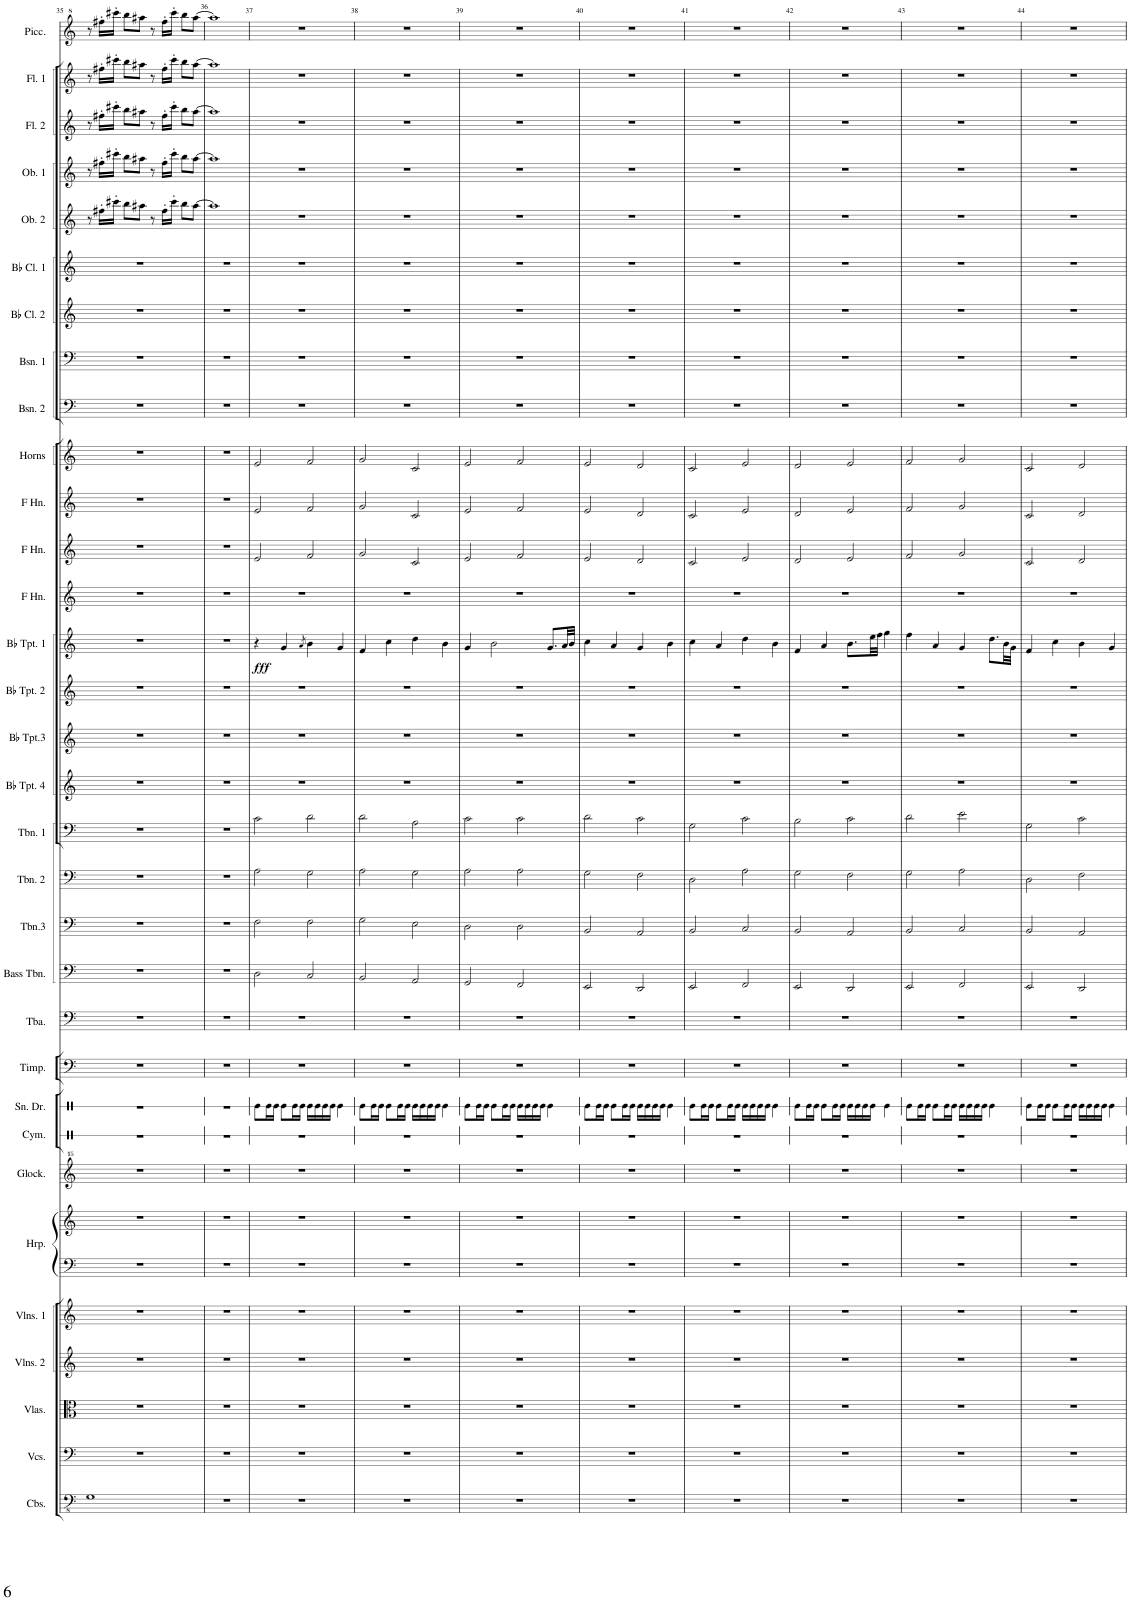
**kern	**kern	**kern	**kern	**kern	**kern	**kern	**kern	**kern	**kern	**kern	**kern	**kern	**kern	**kern	**kern	**kern	**kern	**kern	**kern	**dynam	**kern	**kern	**kern	**kern	**kern	**kern	**kern	**kern	**kern	**kern	**kern	**kern	**kern
*part32	*part31	*part30	*part29	*part28	*part27	*part27	*part26	*part25	*part24	*part23	*part22	*part21	*part20	*part19	*part18	*part17	*part16	*part15	*part14	*part14	*part13	*part12	*part11	*part10	*part9	*part8	*part7	*part6	*part5	*part4	*part3	*part2	*part1
*staff33	*staff32	*staff31	*staff30	*staff29	*staff28	*staff27	*staff26	*staff25	*staff24	*staff23	*staff22	*staff21	*staff20	*staff19	*staff18	*staff17	*staff16	*staff15	*staff14	*staff14	*staff13	*staff12	*staff11	*staff10	*staff9	*staff8	*staff7	*staff6	*staff5	*staff4	*staff3	*staff2	*staff1
*I"Contrabasses	*I"Violoncellos	*I"Violas	*I"Violins 2	*I"Violins 1	*I"Harp	*	*I"Glockenspiel	*I"Cymbal	*I"Snare Drum	*I"Timpani	*I"Tuba	*I"Bass Trombone	*I"Trombone 3	*I"Trombone 2	*I"Trombone 1	*I"Bb Trumpet 4	*I"Bb Trumpet 3	*I"Bb Trumpet 2	*I"Bb Trumpet 1	*	*I"Horn in F	*I"Horn in F	*I"Horn in F	*I"Horns	*I"Bassoon 2	*I"Bassoon 1	*I"Bb Clarinet 2	*I"Bb Clarinet 1	*I"Oboe 2	*I"Oboe 1	*I"Flute 2	*I"Flute 1	*I"Piccolo
*I'Cbs.	*I'Vcs.	*I'Vlas.	*I'Vlns. 2	*I'Vlns. 1	*I'Hrp.	*	*I'Glock.	*I'Cym.	*I'Sn. Dr.	*I'Timp.	*I'Tba.	*I'Bass Tbn.	*I'Tbn.3	*I'Tbn. 2	*I'Tbn. 1	*I'Bb Tpt. 4	*I'Bb Tpt.3	*I'Bb Tpt. 2	*I'Bb Tpt. 1	*	*	*	*	*I'Horns	*I'Bsn. 2	*I'Bsn. 1	*I'Bb Cl. 2	*I'Bb Cl. 1	*I'Ob. 2	*I'Ob. 1	*I'Fl. 2	*I'Fl. 1	*I'Picc.
!!LO:PB:g=z
*clefFv4	*clefF4	*clefC3	*clefG2	*clefG2	*clefF4	*clefG2	*clefG^^2	*clefX	*clefX	*clefF4	*clefF4	*clefF4	*clefF4	*clefF4	*clefF4	*clefG2	*clefG2	*clefG2	*clefG2	*	*clefG2	*clefG2	*clefG2	*clefG2	*clefF4	*clefF4	*clefG2	*clefG2	*clefG2	*clefG2	*clefG2	*clefG2	*clefG^2
*	*	*	*	*	*	*	*	*	*	*	*	*	*	*	*	*ITrd1c2	*ITrd1c2	*ITrd1c2	*ITrd1c2	*	*ITrd4c7	*ITrd4c7	*ITrd4c7	*ITrd4c7	*	*	*ITrd1c2	*ITrd1c2	*	*	*	*	*ITrd-7c-12
*k[]	*k[]	*k[]	*k[]	*k[]	*k[]	*k[]	*k[]	*k[]	*k[]	*k[]	*k[]	*k[]	*k[]	*k[]	*k[]	*k[]	*k[]	*k[]	*k[]	*	*k[]	*k[]	*k[]	*k[]	*k[]	*k[]	*k[]	*k[]	*k[]	*k[]	*k[]	*k[]	*k[]
*M4/4	*M4/4	*M4/4	*M4/4	*M4/4	*M4/4	*M4/4	*M4/4	*M4/4	*M4/4	*M4/4	*M4/4	*M4/4	*M4/4	*M4/4	*M4/4	*M4/4	*M4/4	*M4/4	*M4/4	*	*M4/4	*M4/4	*M4/4	*M4/4	*M4/4	*M4/4	*M4/4	*M4/4	*M4/4	*M4/4	*M4/4	*M4/4	*M4/4
=35	=35	=35	=35	=35	=35	=35	=35	=35	=35	=35	=35	=35	=35	=35	=35	=35	=35	=35	=35	=35	=35	=35	=35	=35	=35	=35	=35	=35	=35	=35	=35	=35	=35
1GG	1r	1r	1r	1r	1r	1r	1r	1r	1r	1r	1r	1r	1r	1r	1r	1r	1r	1r	1r	.	1r	1r	1r	1r	1r	1r	1r	1r	8r	8r	8r	8r	8r
.	.	.	.	.	.	.	.	.	.	.	.	.	.	.	.	.	.	.	.	.	.	.	.	.	.	.	.	.	16ff#X'\LL	16ff#X'\LL	16ff#X'\LL	16ff#X'\LL	16fff#X'\LL
.	.	.	.	.	.	.	.	.	.	.	.	.	.	.	.	.	.	.	.	.	.	.	.	.	.	.	.	.	16ccc#X'\JJ	16ccc#X'\JJ	16ccc#X'\JJ	16ccc#X'\JJ	16cccc#X'\JJ
.	.	.	.	.	.	.	.	.	.	.	.	.	.	.	.	.	.	.	.	.	.	.	.	.	.	.	.	.	8bb\L	8bb\L	8bb\L	8bb\L	8bbb\L
.	.	.	.	.	.	.	.	.	.	.	.	.	.	.	.	.	.	.	.	.	.	.	.	.	.	.	.	.	8aa#X\J	8aa#X\J	8aa#X\J	8aa#X\J	8aaa#X\J
.	.	.	.	.	.	.	.	.	.	.	.	.	.	.	.	.	.	.	.	.	.	.	.	.	.	.	.	.	8r	8r	8r	8r	8r
.	.	.	.	.	.	.	.	.	.	.	.	.	.	.	.	.	.	.	.	.	.	.	.	.	.	.	.	.	16ff#'\LL	16ff#'\LL	16ff#'\LL	16ff#'\LL	16fff#'\LL
.	.	.	.	.	.	.	.	.	.	.	.	.	.	.	.	.	.	.	.	.	.	.	.	.	.	.	.	.	16ccc#'\JJ	16ccc#'\JJ	16ccc#'\JJ	16ccc#'\JJ	16cccc#'\JJ
.	.	.	.	.	.	.	.	.	.	.	.	.	.	.	.	.	.	.	.	.	.	.	.	.	.	.	.	.	8bb\L	8bb\L	8bb\L	8bb\L	8bbb\L
.	.	.	.	.	.	.	.	.	.	.	.	.	.	.	.	.	.	.	.	.	.	.	.	.	.	.	.	.	[8aa#\J	[8aa#\J	[8aa#\J	[8aa#\J	[8aaa#\J
=36	=36	=36	=36	=36	=36	=36	=36	=36	=36	=36	=36	=36	=36	=36	=36	=36	=36	=36	=36	=36	=36	=36	=36	=36	=36	=36	=36	=36	=36	=36	=36	=36	=36
1r	1r	1r	1r	1r	1r	1r	1r	1r	1r	1r	1r	1r	1r	1r	1r	1r	1r	1r	1r	.	1r	1r	1r	1r	1r	1r	1r	1r	1aa#]	1aa#]	1aa#]	1aa#]	1aaa#]
=37	=37	=37	=37	=37	=37	=37	=37	=37	=37	=37	=37	=37	=37	=37	=37	=37	=37	=37	=37	=37	=37	=37	=37	=37	=37	=37	=37	=37	=37	=37	=37	=37	=37
!	!	!	!	!	!	!	!	!	!	!	!	!	!	!	!	!	!	!	!	!LO:DY:b	!	!	!	!	!	!	!	!	!	!	!	!	!
1r	1r	1r	1r	1r	1r	1r	1r	1r	8Re\L	1r	1r	2D\	2F\	2A\	2c\	1r	1r	1r	4r	fff	1r	2e/	2e/	2e/	1r	1r	1r	1r	1r	1r	1r	1r	1r
.	.	.	.	.	.	.	.	.	16Re\L	.	.	.	.	.	.	.	.	.	.	.	.	.	.	.	.	.	.	.	.	.	.	.	.
.	.	.	.	.	.	.	.	.	16Re\JJ	.	.	.	.	.	.	.	.	.	.	.	.	.	.	.	.	.	.	.	.	.	.	.	.
.	.	.	.	.	.	.	.	.	8Re\L	.	.	.	.	.	.	.	.	.	4g/	.	.	.	.	.	.	.	.	.	.	.	.	.	.
.	.	.	.	.	.	.	.	.	16Re\L	.	.	.	.	.	.	.	.	.	.	.	.	.	.	.	.	.	.	.	.	.	.	.	.
.	.	.	.	.	.	.	.	.	16Re\JJ	.	.	.	.	.	.	.	.	.	.	.	.	.	.	.	.	.	.	.	.	.	.	.	.
.	.	.	.	.	.	.	.	.	.	.	.	.	.	.	.	.	.	.	8qa/	.	.	.	.	.	.	.	.	.	.	.	.	.	.
.	.	.	.	.	.	.	.	.	16Re\LL	.	.	2C/	2F\	2G\	2d\	.	.	.	4b\	.	.	2f/	2f/	2f/	.	.	.	.	.	.	.	.	.
.	.	.	.	.	.	.	.	.	16Re\	.	.	.	.	.	.	.	.	.	.	.	.	.	.	.	.	.	.	.	.	.	.	.	.
.	.	.	.	.	.	.	.	.	16Re\	.	.	.	.	.	.	.	.	.	.	.	.	.	.	.	.	.	.	.	.	.	.	.	.
.	.	.	.	.	.	.	.	.	16Re\JJ	.	.	.	.	.	.	.	.	.	.	.	.	.	.	.	.	.	.	.	.	.	.	.	.
.	.	.	.	.	.	.	.	.	4Re\	.	.	.	.	.	.	.	.	.	4g/	.	.	.	.	.	.	.	.	.	.	.	.	.	.
=38	=38	=38	=38	=38	=38	=38	=38	=38	=38	=38	=38	=38	=38	=38	=38	=38	=38	=38	=38	=38	=38	=38	=38	=38	=38	=38	=38	=38	=38	=38	=38	=38	=38
1r	1r	1r	1r	1r	1r	1r	1r	1r	8Re\L	1r	1r	2BB/	2G\	2A\	2d\	1r	1r	1r	4f/	.	1r	2g/	2g/	2g/	1r	1r	1r	1r	1r	1r	1r	1r	1r
.	.	.	.	.	.	.	.	.	16Re\L	.	.	.	.	.	.	.	.	.	.	.	.	.	.	.	.	.	.	.	.	.	.	.	.
.	.	.	.	.	.	.	.	.	16Re\JJ	.	.	.	.	.	.	.	.	.	.	.	.	.	.	.	.	.	.	.	.	.	.	.	.
.	.	.	.	.	.	.	.	.	8Re\L	.	.	.	.	.	.	.	.	.	4cc\	.	.	.	.	.	.	.	.	.	.	.	.	.	.
.	.	.	.	.	.	.	.	.	16Re\L	.	.	.	.	.	.	.	.	.	.	.	.	.	.	.	.	.	.	.	.	.	.	.	.
.	.	.	.	.	.	.	.	.	16Re\JJ	.	.	.	.	.	.	.	.	.	.	.	.	.	.	.	.	.	.	.	.	.	.	.	.
.	.	.	.	.	.	.	.	.	16Re\LL	.	.	2AA/	2E\	2G\	2A\	.	.	.	4dd\	.	.	2c/	2c/	2c/	.	.	.	.	.	.	.	.	.
.	.	.	.	.	.	.	.	.	16Re\	.	.	.	.	.	.	.	.	.	.	.	.	.	.	.	.	.	.	.	.	.	.	.	.
.	.	.	.	.	.	.	.	.	16Re\	.	.	.	.	.	.	.	.	.	.	.	.	.	.	.	.	.	.	.	.	.	.	.	.
.	.	.	.	.	.	.	.	.	16Re\JJ	.	.	.	.	.	.	.	.	.	.	.	.	.	.	.	.	.	.	.	.	.	.	.	.
.	.	.	.	.	.	.	.	.	4Re\	.	.	.	.	.	.	.	.	.	4b\	.	.	.	.	.	.	.	.	.	.	.	.	.	.
=39	=39	=39	=39	=39	=39	=39	=39	=39	=39	=39	=39	=39	=39	=39	=39	=39	=39	=39	=39	=39	=39	=39	=39	=39	=39	=39	=39	=39	=39	=39	=39	=39	=39
1r	1r	1r	1r	1r	1r	1r	1r	1r	8Re\L	1r	1r	2GG/	2D\	2A\	2c\	1r	1r	1r	4g/	.	1r	2e/	2e/	2e/	1r	1r	1r	1r	1r	1r	1r	1r	1r
.	.	.	.	.	.	.	.	.	16Re\L	.	.	.	.	.	.	.	.	.	.	.	.	.	.	.	.	.	.	.	.	.	.	.	.
.	.	.	.	.	.	.	.	.	16Re\JJ	.	.	.	.	.	.	.	.	.	.	.	.	.	.	.	.	.	.	.	.	.	.	.	.
.	.	.	.	.	.	.	.	.	8Re\L	.	.	.	.	.	.	.	.	.	2b\	.	.	.	.	.	.	.	.	.	.	.	.	.	.
.	.	.	.	.	.	.	.	.	16Re\L	.	.	.	.	.	.	.	.	.	.	.	.	.	.	.	.	.	.	.	.	.	.	.	.
.	.	.	.	.	.	.	.	.	16Re\JJ	.	.	.	.	.	.	.	.	.	.	.	.	.	.	.	.	.	.	.	.	.	.	.	.
.	.	.	.	.	.	.	.	.	16Re\LL	.	.	2FF/	2D\	2A\	2c\	.	.	.	.	.	.	2f/	2f/	2f/	.	.	.	.	.	.	.	.	.
.	.	.	.	.	.	.	.	.	16Re\	.	.	.	.	.	.	.	.	.	.	.	.	.	.	.	.	.	.	.	.	.	.	.	.
.	.	.	.	.	.	.	.	.	16Re\	.	.	.	.	.	.	.	.	.	.	.	.	.	.	.	.	.	.	.	.	.	.	.	.
.	.	.	.	.	.	.	.	.	16Re\JJ	.	.	.	.	.	.	.	.	.	.	.	.	.	.	.	.	.	.	.	.	.	.	.	.
.	.	.	.	.	.	.	.	.	4Re\	.	.	.	.	.	.	.	.	.	8.g/L	.	.	.	.	.	.	.	.	.	.	.	.	.	.
.	.	.	.	.	.	.	.	.	.	.	.	.	.	.	.	.	.	.	32a/LL	.	.	.	.	.	.	.	.	.	.	.	.	.	.
.	.	.	.	.	.	.	.	.	.	.	.	.	.	.	.	.	.	.	32b/JJJ	.	.	.	.	.	.	.	.	.	.	.	.	.	.
=40	=40	=40	=40	=40	=40	=40	=40	=40	=40	=40	=40	=40	=40	=40	=40	=40	=40	=40	=40	=40	=40	=40	=40	=40	=40	=40	=40	=40	=40	=40	=40	=40	=40
1r	1r	1r	1r	1r	1r	1r	1r	1r	8Re\L	1r	1r	2EE/	2BB/	2G\	2d\	1r	1r	1r	4cc\	.	1r	2e/	2e/	2e/	1r	1r	1r	1r	1r	1r	1r	1r	1r
.	.	.	.	.	.	.	.	.	16Re\L	.	.	.	.	.	.	.	.	.	.	.	.	.	.	.	.	.	.	.	.	.	.	.	.
.	.	.	.	.	.	.	.	.	16Re\JJ	.	.	.	.	.	.	.	.	.	.	.	.	.	.	.	.	.	.	.	.	.	.	.	.
.	.	.	.	.	.	.	.	.	8Re\L	.	.	.	.	.	.	.	.	.	4a/	.	.	.	.	.	.	.	.	.	.	.	.	.	.
.	.	.	.	.	.	.	.	.	16Re\L	.	.	.	.	.	.	.	.	.	.	.	.	.	.	.	.	.	.	.	.	.	.	.	.
.	.	.	.	.	.	.	.	.	16Re\JJ	.	.	.	.	.	.	.	.	.	.	.	.	.	.	.	.	.	.	.	.	.	.	.	.
.	.	.	.	.	.	.	.	.	16Re\LL	.	.	2DD/	2AA/	2F\	2c\	.	.	.	4g/	.	.	2d/	2d/	2d/	.	.	.	.	.	.	.	.	.
.	.	.	.	.	.	.	.	.	16Re\	.	.	.	.	.	.	.	.	.	.	.	.	.	.	.	.	.	.	.	.	.	.	.	.
.	.	.	.	.	.	.	.	.	16Re\	.	.	.	.	.	.	.	.	.	.	.	.	.	.	.	.	.	.	.	.	.	.	.	.
.	.	.	.	.	.	.	.	.	16Re\JJ	.	.	.	.	.	.	.	.	.	.	.	.	.	.	.	.	.	.	.	.	.	.	.	.
.	.	.	.	.	.	.	.	.	4Re\	.	.	.	.	.	.	.	.	.	4b\	.	.	.	.	.	.	.	.	.	.	.	.	.	.
=41	=41	=41	=41	=41	=41	=41	=41	=41	=41	=41	=41	=41	=41	=41	=41	=41	=41	=41	=41	=41	=41	=41	=41	=41	=41	=41	=41	=41	=41	=41	=41	=41	=41
1r	1r	1r	1r	1r	1r	1r	1r	1r	8Re\L	1r	1r	2EE/	2BB/	2D\	2G\	1r	1r	1r	4cc\	.	1r	2c/	2c/	2c/	1r	1r	1r	1r	1r	1r	1r	1r	1r
.	.	.	.	.	.	.	.	.	16Re\L	.	.	.	.	.	.	.	.	.	.	.	.	.	.	.	.	.	.	.	.	.	.	.	.
.	.	.	.	.	.	.	.	.	16Re\JJ	.	.	.	.	.	.	.	.	.	.	.	.	.	.	.	.	.	.	.	.	.	.	.	.
.	.	.	.	.	.	.	.	.	8Re\L	.	.	.	.	.	.	.	.	.	4a/	.	.	.	.	.	.	.	.	.	.	.	.	.	.
.	.	.	.	.	.	.	.	.	16Re\L	.	.	.	.	.	.	.	.	.	.	.	.	.	.	.	.	.	.	.	.	.	.	.	.
.	.	.	.	.	.	.	.	.	16Re\JJ	.	.	.	.	.	.	.	.	.	.	.	.	.	.	.	.	.	.	.	.	.	.	.	.
.	.	.	.	.	.	.	.	.	16Re\LL	.	.	2FF/	2C/	2A\	2c\	.	.	.	4dd\	.	.	2e/	2e/	2e/	.	.	.	.	.	.	.	.	.
.	.	.	.	.	.	.	.	.	16Re\	.	.	.	.	.	.	.	.	.	.	.	.	.	.	.	.	.	.	.	.	.	.	.	.
.	.	.	.	.	.	.	.	.	16Re\	.	.	.	.	.	.	.	.	.	.	.	.	.	.	.	.	.	.	.	.	.	.	.	.
.	.	.	.	.	.	.	.	.	16Re\JJ	.	.	.	.	.	.	.	.	.	.	.	.	.	.	.	.	.	.	.	.	.	.	.	.
.	.	.	.	.	.	.	.	.	4Re\	.	.	.	.	.	.	.	.	.	4b\	.	.	.	.	.	.	.	.	.	.	.	.	.	.
=42	=42	=42	=42	=42	=42	=42	=42	=42	=42	=42	=42	=42	=42	=42	=42	=42	=42	=42	=42	=42	=42	=42	=42	=42	=42	=42	=42	=42	=42	=42	=42	=42	=42
1r	1r	1r	1r	1r	1r	1r	1r	1r	8Re\L	1r	1r	2EE/	2BB/	2G\	2B\	1r	1r	1r	4f/	.	1r	2d/	2d/	2d/	1r	1r	1r	1r	1r	1r	1r	1r	1r
.	.	.	.	.	.	.	.	.	16Re\L	.	.	.	.	.	.	.	.	.	.	.	.	.	.	.	.	.	.	.	.	.	.	.	.
.	.	.	.	.	.	.	.	.	16Re\JJ	.	.	.	.	.	.	.	.	.	.	.	.	.	.	.	.	.	.	.	.	.	.	.	.
.	.	.	.	.	.	.	.	.	8Re\L	.	.	.	.	.	.	.	.	.	4a/	.	.	.	.	.	.	.	.	.	.	.	.	.	.
.	.	.	.	.	.	.	.	.	16Re\L	.	.	.	.	.	.	.	.	.	.	.	.	.	.	.	.	.	.	.	.	.	.	.	.
.	.	.	.	.	.	.	.	.	16Re\JJ	.	.	.	.	.	.	.	.	.	.	.	.	.	.	.	.	.	.	.	.	.	.	.	.
.	.	.	.	.	.	.	.	.	16Re\LL	.	.	2DD/	2AA/	2F\	2c\	.	.	.	8.b\L	.	.	2e/	2e/	2e/	.	.	.	.	.	.	.	.	.
.	.	.	.	.	.	.	.	.	16Re\	.	.	.	.	.	.	.	.	.	.	.	.	.	.	.	.	.	.	.	.	.	.	.	.
.	.	.	.	.	.	.	.	.	16Re\	.	.	.	.	.	.	.	.	.	.	.	.	.	.	.	.	.	.	.	.	.	.	.	.
.	.	.	.	.	.	.	.	.	16Re\JJ	.	.	.	.	.	.	.	.	.	32ee\LL	.	.	.	.	.	.	.	.	.	.	.	.	.	.
.	.	.	.	.	.	.	.	.	.	.	.	.	.	.	.	.	.	.	32ff\JJJ	.	.	.	.	.	.	.	.	.	.	.	.	.	.
.	.	.	.	.	.	.	.	.	4Re\	.	.	.	.	.	.	.	.	.	4gg\	.	.	.	.	.	.	.	.	.	.	.	.	.	.
=43	=43	=43	=43	=43	=43	=43	=43	=43	=43	=43	=43	=43	=43	=43	=43	=43	=43	=43	=43	=43	=43	=43	=43	=43	=43	=43	=43	=43	=43	=43	=43	=43	=43
1r	1r	1r	1r	1r	1r	1r	1r	1r	8Re\L	1r	1r	2EE/	2BB/	2G\	2d\	1r	1r	1r	4ff\	.	1r	2f/	2f/	2f/	1r	1r	1r	1r	1r	1r	1r	1r	1r
.	.	.	.	.	.	.	.	.	16Re\L	.	.	.	.	.	.	.	.	.	.	.	.	.	.	.	.	.	.	.	.	.	.	.	.
.	.	.	.	.	.	.	.	.	16Re\JJ	.	.	.	.	.	.	.	.	.	.	.	.	.	.	.	.	.	.	.	.	.	.	.	.
.	.	.	.	.	.	.	.	.	8Re\L	.	.	.	.	.	.	.	.	.	4a/	.	.	.	.	.	.	.	.	.	.	.	.	.	.
.	.	.	.	.	.	.	.	.	16Re\L	.	.	.	.	.	.	.	.	.	.	.	.	.	.	.	.	.	.	.	.	.	.	.	.
.	.	.	.	.	.	.	.	.	16Re\JJ	.	.	.	.	.	.	.	.	.	.	.	.	.	.	.	.	.	.	.	.	.	.	.	.
.	.	.	.	.	.	.	.	.	16Re\LL	.	.	2FF/	2C/	2A\	2e\	.	.	.	4g/	.	.	2g/	2g/	2g/	.	.	.	.	.	.	.	.	.
.	.	.	.	.	.	.	.	.	16Re\	.	.	.	.	.	.	.	.	.	.	.	.	.	.	.	.	.	.	.	.	.	.	.	.
.	.	.	.	.	.	.	.	.	16Re\	.	.	.	.	.	.	.	.	.	.	.	.	.	.	.	.	.	.	.	.	.	.	.	.
.	.	.	.	.	.	.	.	.	16Re\JJ	.	.	.	.	.	.	.	.	.	.	.	.	.	.	.	.	.	.	.	.	.	.	.	.
.	.	.	.	.	.	.	.	.	4Re\	.	.	.	.	.	.	.	.	.	8.dd\L	.	.	.	.	.	.	.	.	.	.	.	.	.	.
.	.	.	.	.	.	.	.	.	.	.	.	.	.	.	.	.	.	.	32b\LL	.	.	.	.	.	.	.	.	.	.	.	.	.	.
.	.	.	.	.	.	.	.	.	.	.	.	.	.	.	.	.	.	.	32g\JJJ	.	.	.	.	.	.	.	.	.	.	.	.	.	.
=44	=44	=44	=44	=44	=44	=44	=44	=44	=44	=44	=44	=44	=44	=44	=44	=44	=44	=44	=44	=44	=44	=44	=44	=44	=44	=44	=44	=44	=44	=44	=44	=44	=44
1r	1r	1r	1r	1r	1r	1r	1r	1r	8Re\L	1r	1r	2EE/	2BB/	2D\	2G\	1r	1r	1r	4f/	.	1r	2c/	2c/	2c/	1r	1r	1r	1r	1r	1r	1r	1r	1r
.	.	.	.	.	.	.	.	.	16Re\L	.	.	.	.	.	.	.	.	.	.	.	.	.	.	.	.	.	.	.	.	.	.	.	.
.	.	.	.	.	.	.	.	.	16Re\JJ	.	.	.	.	.	.	.	.	.	.	.	.	.	.	.	.	.	.	.	.	.	.	.	.
.	.	.	.	.	.	.	.	.	8Re\L	.	.	.	.	.	.	.	.	.	4cc\	.	.	.	.	.	.	.	.	.	.	.	.	.	.
.	.	.	.	.	.	.	.	.	16Re\L	.	.	.	.	.	.	.	.	.	.	.	.	.	.	.	.	.	.	.	.	.	.	.	.
.	.	.	.	.	.	.	.	.	16Re\JJ	.	.	.	.	.	.	.	.	.	.	.	.	.	.	.	.	.	.	.	.	.	.	.	.
.	.	.	.	.	.	.	.	.	16Re\LL	.	.	2DD/	2AA/	2F\	2c\	.	.	.	4b\	.	.	2d/	2d/	2d/	.	.	.	.	.	.	.	.	.
.	.	.	.	.	.	.	.	.	16Re\	.	.	.	.	.	.	.	.	.	.	.	.	.	.	.	.	.	.	.	.	.	.	.	.
.	.	.	.	.	.	.	.	.	16Re\	.	.	.	.	.	.	.	.	.	.	.	.	.	.	.	.	.	.	.	.	.	.	.	.
.	.	.	.	.	.	.	.	.	16Re\JJ	.	.	.	.	.	.	.	.	.	.	.	.	.	.	.	.	.	.	.	.	.	.	.	.
.	.	.	.	.	.	.	.	.	4Re\	.	.	.	.	.	.	.	.	.	4g/	.	.	.	.	.	.	.	.	.	.	.	.	.	.
=	=	=	=	=	=	=	=	=	=	=	=	=	=	=	=	=	=	=	=	=	=	=	=	=	=	=	=	=	=	=	=	=	=
*-	*-	*-	*-	*-	*-	*-	*-	*-	*-	*-	*-	*-	*-	*-	*-	*-	*-	*-	*-	*-	*-	*-	*-	*-	*-	*-	*-	*-	*-	*-	*-	*-	*-
